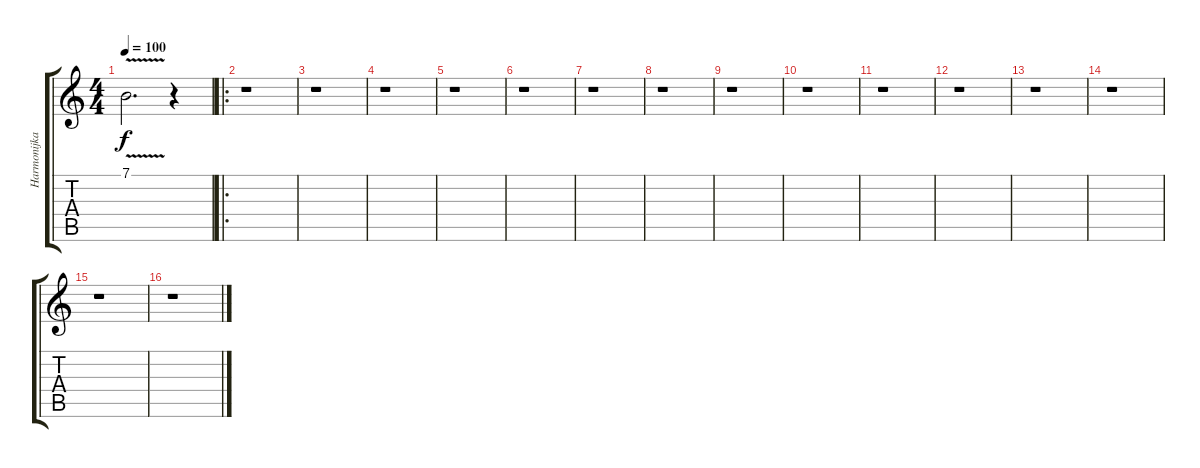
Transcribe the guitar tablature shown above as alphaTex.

\track ("Harmonijka" "Harmonijka") {instrument harmonica}
\staff {score tabs}
\tuning (E4 B3 G3 D3 A2 E2) {hide}
\ts (4 4)
\tempo 100
\clef g2
\ks c
7.1{v}.2{d dy f} r.4 |
\ro
r.1 |
r.1 |
r.1 |
r.1 |
r.1 |
r.1 |
r.1 |
r.1 |
r.1 |
r.1 |
r.1 |
r.1 |
r.1 |
r.1 |
r.1
